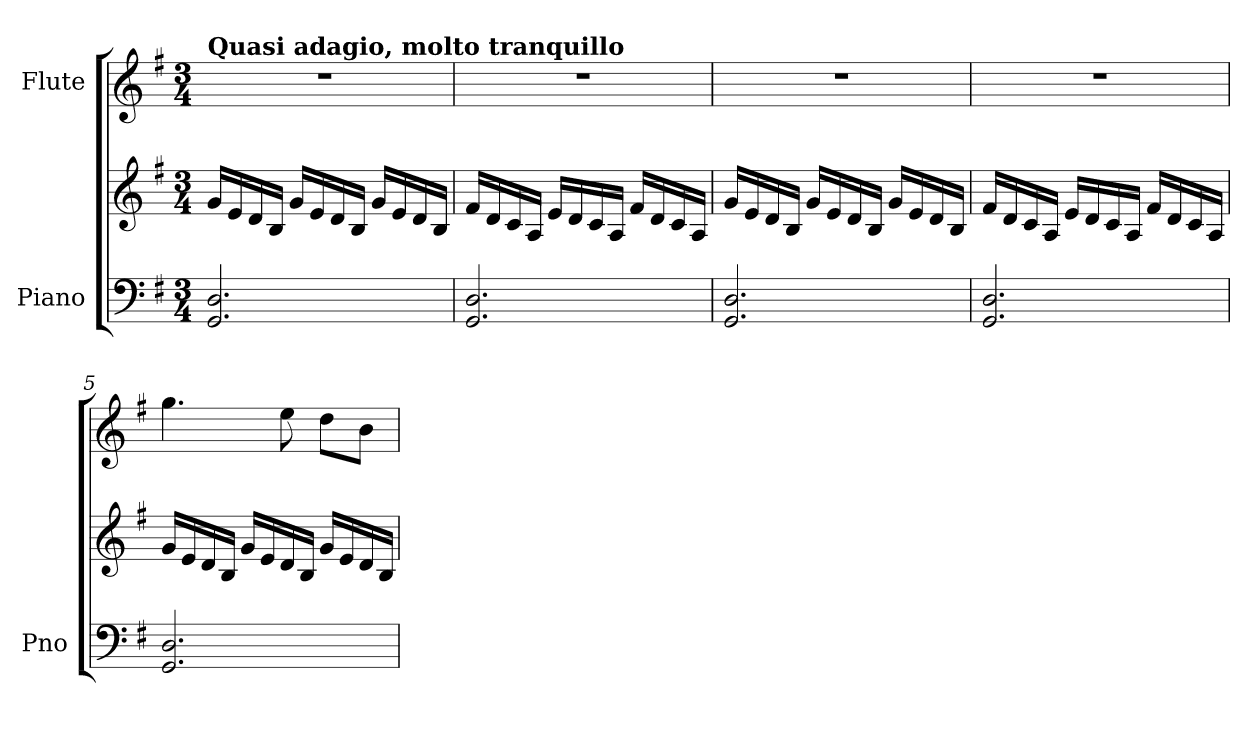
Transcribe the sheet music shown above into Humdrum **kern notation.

**kern	**kern	**kern
*part2	*part2	*part1
*staff3	*staff2	*staff1
*I"Piano	*	*I"Flute
*I'Pno	*	*
*clefF4	*clefG2	*clefG2
*k[f#]	*k[f#]	*k[f#]
*G:	*G:	*G:
*M3/4	*M3/4	*M3/4
*MM66	*MM66	*MM66
=1	=1	=1
!	!	!LO:TX:a:B:t=Quasi adagio, molto tranquillo
2.GG/ 2.D/	16g/LL	2.r
.	16e/	.
.	16d/	.
.	16B/JJ	.
.	16g/LL	.
.	16e/	.
.	16d/	.
.	16B/JJ	.
.	16g/LL	.
.	16e/	.
.	16d/	.
.	16B/JJ	.
=2	=2	=2
2.GG/ 2.D/	16f#/LL	2.r
.	16d/	.
.	16c/	.
.	16A/JJ	.
.	16e/LL	.
.	16d/	.
.	16c/	.
.	16A/JJ	.
.	16f#/LL	.
.	16d/	.
.	16c/	.
.	16A/JJ	.
=3	=3	=3
2.GG/ 2.D/	16g/LL	2.r
.	16e/	.
.	16d/	.
.	16B/JJ	.
.	16g/LL	.
.	16e/	.
.	16d/	.
.	16B/JJ	.
.	16g/LL	.
.	16e/	.
.	16d/	.
.	16B/JJ	.
!!LO:LB:g=z
=4	=4	=4
2.GG/ 2.D/	16f#/LL	2.r
.	16d/	.
.	16c/	.
.	16A/JJ	.
.	16e/LL	.
.	16d/	.
.	16c/	.
.	16A/JJ	.
.	16f#/LL	.
.	16d/	.
.	16c/	.
.	16A/JJ	.
=5	=5	=5
2.GG/ 2.D/	16g/LL	4.gg\
.	16e/	.
.	16d/	.
.	16B/JJ	.
.	16g/LL	.
.	16e/	.
.	16d/	8ee\
.	16B/JJ	.
.	16g/LL	8dd\L
.	16e/	.
.	16d/	8b\J
.	16B/JJ	.
=	=	=
*-	*-	*-
